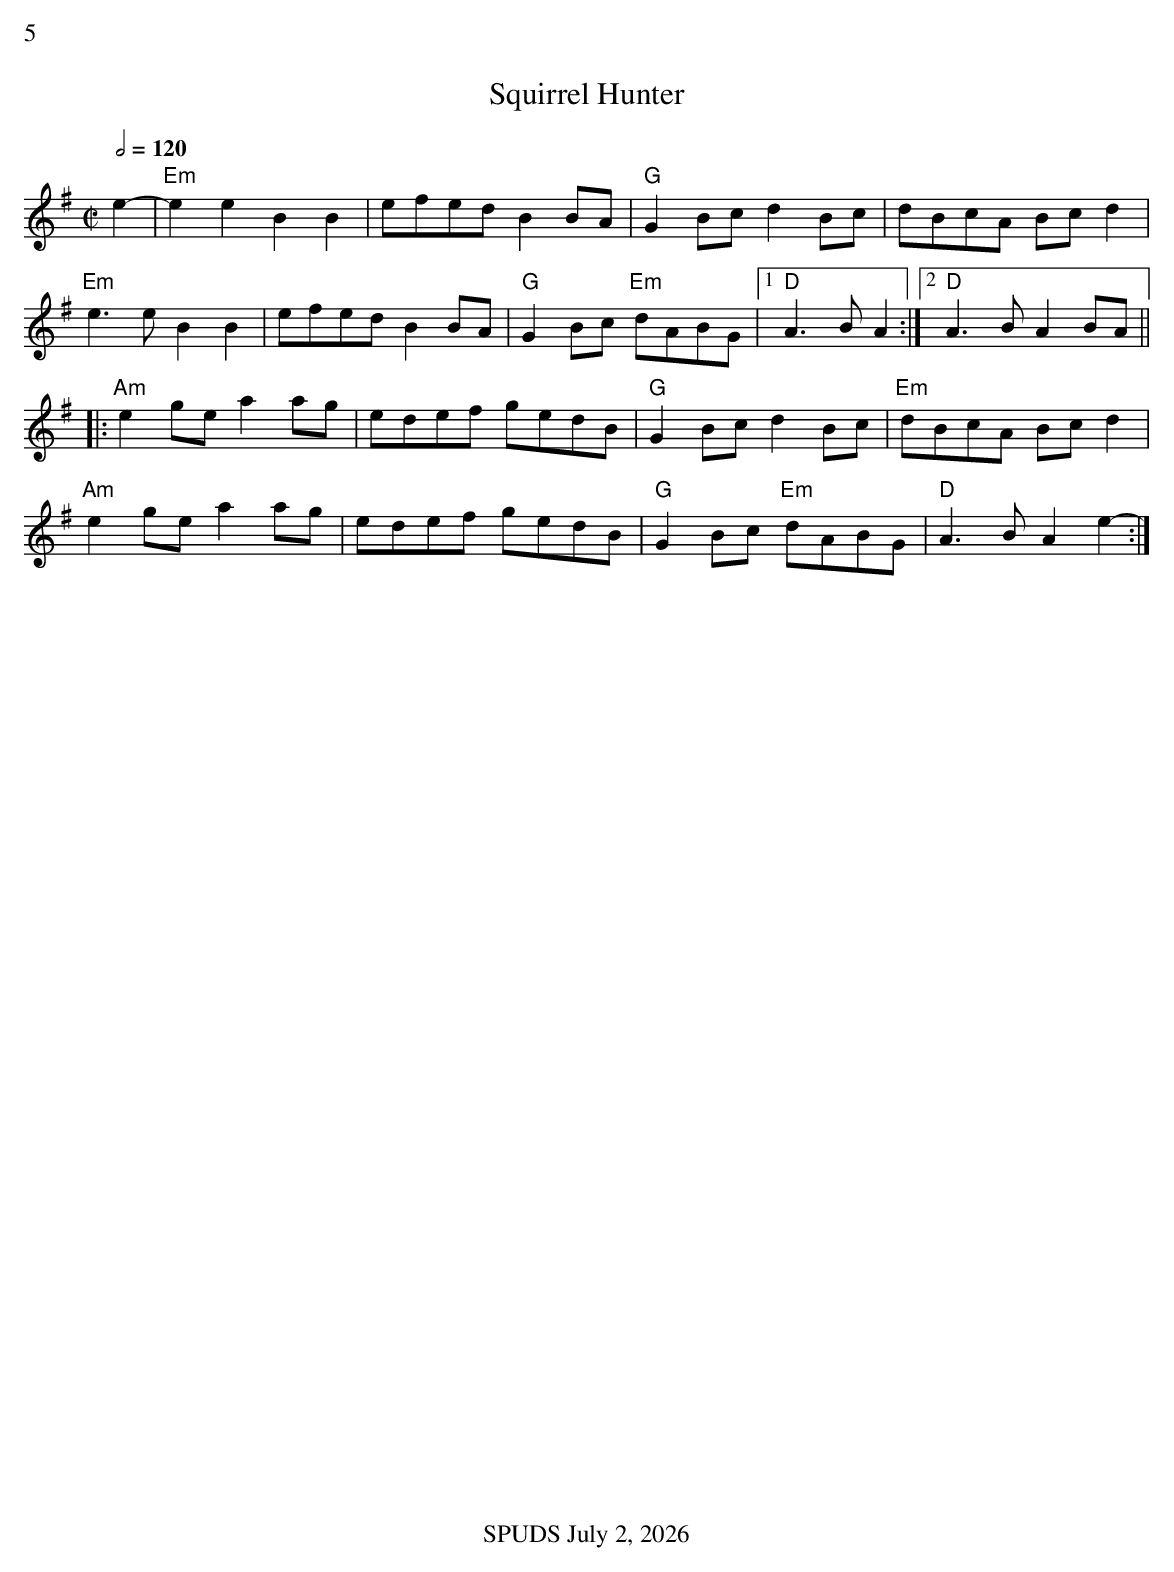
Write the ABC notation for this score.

X:1
%%text 5
T:Squirrel Hunter
M:C|
K:Em
Q:1/2=120
e2-|"Em"e2 e2 B2B2|efed B2 BA| "G" G2 Bc d2 Bc | dBcA Bc d2|
"Em"e3eB2B2 | efed B2 BA| "G"G2 Bc "Em"dABG |1"D"A3B A2:|2"D"A3BA2BA||
|:"Am"e2 ge a2ag | edef gedB | "G" G2Bc d2Bc | "Em"dBcA Bcd2|
"Am"e2 ge a2ag | edef gedB | "G" G2Bc "Em" dABG | "D"A3 BA2 e2- :|
